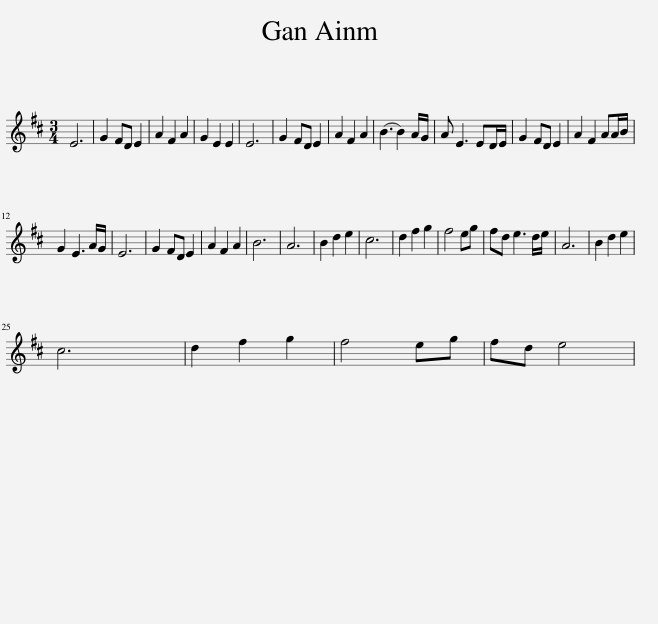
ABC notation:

X:1
L:1/8
M:3/4
I:linebreak $
K:D
V:1 treble
V:1
 E6 | G2 FD E2 | A2 F2 A2 | G2 E2 E2 | E6 | %5
 G2 FD E2 | A2 F2 A2 | (B3 B2) A/G/ | A E3 ED/E/ | G2 FD E2 | %10
 A2 F2 AA/B/ |$ G2 E3 A/G/ | E6 | G2 FD E2 | A2 F2 A2 | %15
 B6 | A6 | B2 d2 e2 | c6 | d2 f2 g2 | %20
 f4 eg | fd e3 d/e/ | A6 | B2 d2 e2 |$ c6 | %25
 d2 f2 g2 | f4 eg | fd e4 | %28
